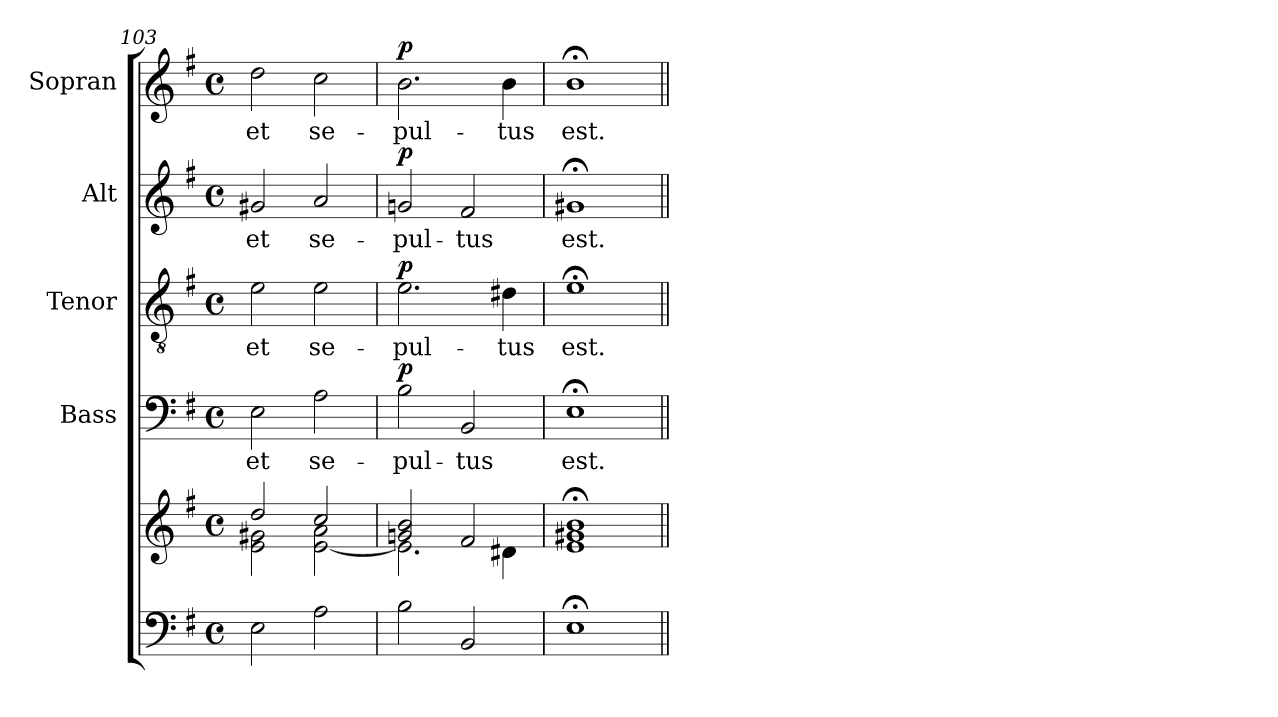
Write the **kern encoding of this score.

**kern	**kern	**kern	**text	**dynam	**kern	**text	**dynam	**kern	**text	**dynam	**kern	**text	**dynam
*part5	*part5	*part4	*part4	*part4	*part3	*part3	*part3	*part2	*part2	*part2	*part1	*part1	*part1
*staff6	*staff5	*staff4	*staff4	*staff4	*staff3	*staff3	*staff3	*staff2	*staff2	*staff2	*staff1	*staff1	*staff1
*	*	*I"Bass	*	*	*I"Tenor	*	*	*I"Alt	*	*	*I"Sopran	*	*
*	*	*I'B	*	*	*I'T	*	*	*I'A	*	*	*I'S	*	*
*clefF4	*clefG2	*clefF4	*	*	*clefGv2	*	*	*clefG2	*	*	*clefG2	*	*
*k[f#]	*k[f#]	*k[f#]	*	*	*k[f#]	*	*	*k[f#]	*	*	*k[f#]	*	*
*G:	*G:	*G:	*	*	*G:	*	*	*G:	*	*	*G:	*	*
*M4/4	*M4/4	*M4/4	*	*	*M4/4	*	*	*M4/4	*	*	*M4/4	*	*
*met(c)	*met(c)	*met(c)	*	*	*met(c)	*	*	*met(c)	*	*	*met(c)	*	*
=103	=103	=103	=103	=103	=103	=103	=103	=103	=103	=103	=103	=103	=103
*	*^	*	*	*	*	*	*	*	*	*	*	*	*
!	!	!	!	!LO:LY:b	!	!	!LO:LY:b	!	!	!LO:LY:b	!	!	!LO:LY:b	!
2E\	2dd/	2e\ 2g#X\	2E\	et	.	2e\	et	.	2g#X/	et	.	2dd\	et	.
!	!	!	!	!LO:LY:b	!	!	!LO:LY:b	!	!	!LO:LY:b	!	!	!LO:LY:b	!
2A\	2cc/	[<2e\ 2a\	2A\	se-	.	2e\	se-	.	2a/	se-	.	2cc\	se-	.
=104	=104	=104	=104	=104	=104	=104	=104	=104	=104	=104	=104	=104	=104	=104
!	!	!	!	!LO:LY:b	!LO:DY:a	!	!LO:LY:b	!LO:DY:a	!	!LO:LY:b	!LO:DY:a	!	!LO:LY:b	!LO:DY:a
2B\	2gn/ 2b/	2.e\]	2B\	-pul-	p	2.e\	-pul-	p	2gn/	-pul-	p	2.b\	-pul-	p
!	!	!	!	!LO:LY:b	!	!	!	!	!	!LO:LY:b	!	!	!	!
2BB/	2f#/	.	2BB/	-tus	.	.	.	.	2f#/	-tus	.	.	.	.
!	!	!	!	!	!	!	!LO:LY:b	!	!	!	!	!	!LO:LY:b	!
.	.	4d#X\	.	.	.	4d#X\	-tus	.	.	.	.	4b\	-tus	.
=105	=105	=105	=105	=105	=105	=105	=105	=105	=105	=105	=105	=105	=105	=105
!	!	!	!	!LO:LY:b	!	!	!LO:LY:b	!	!	!LO:LY:b	!	!	!LO:LY:b	!
1E;<	1g#X;< 1b;<	1e	1E;<	est.	.	1e;<	est.	.	1g#X;<	est.	.	1b;<	est.	.
*	*v	*v	*	*	*	*	*	*	*	*	*	*	*	*
=||	=||	=||	=||	=||	=||	=||	=||	=||	=||	=||	=||	=||	=||
*-	*-	*-	*-	*-	*-	*-	*-	*-	*-	*-	*-	*-	*-
